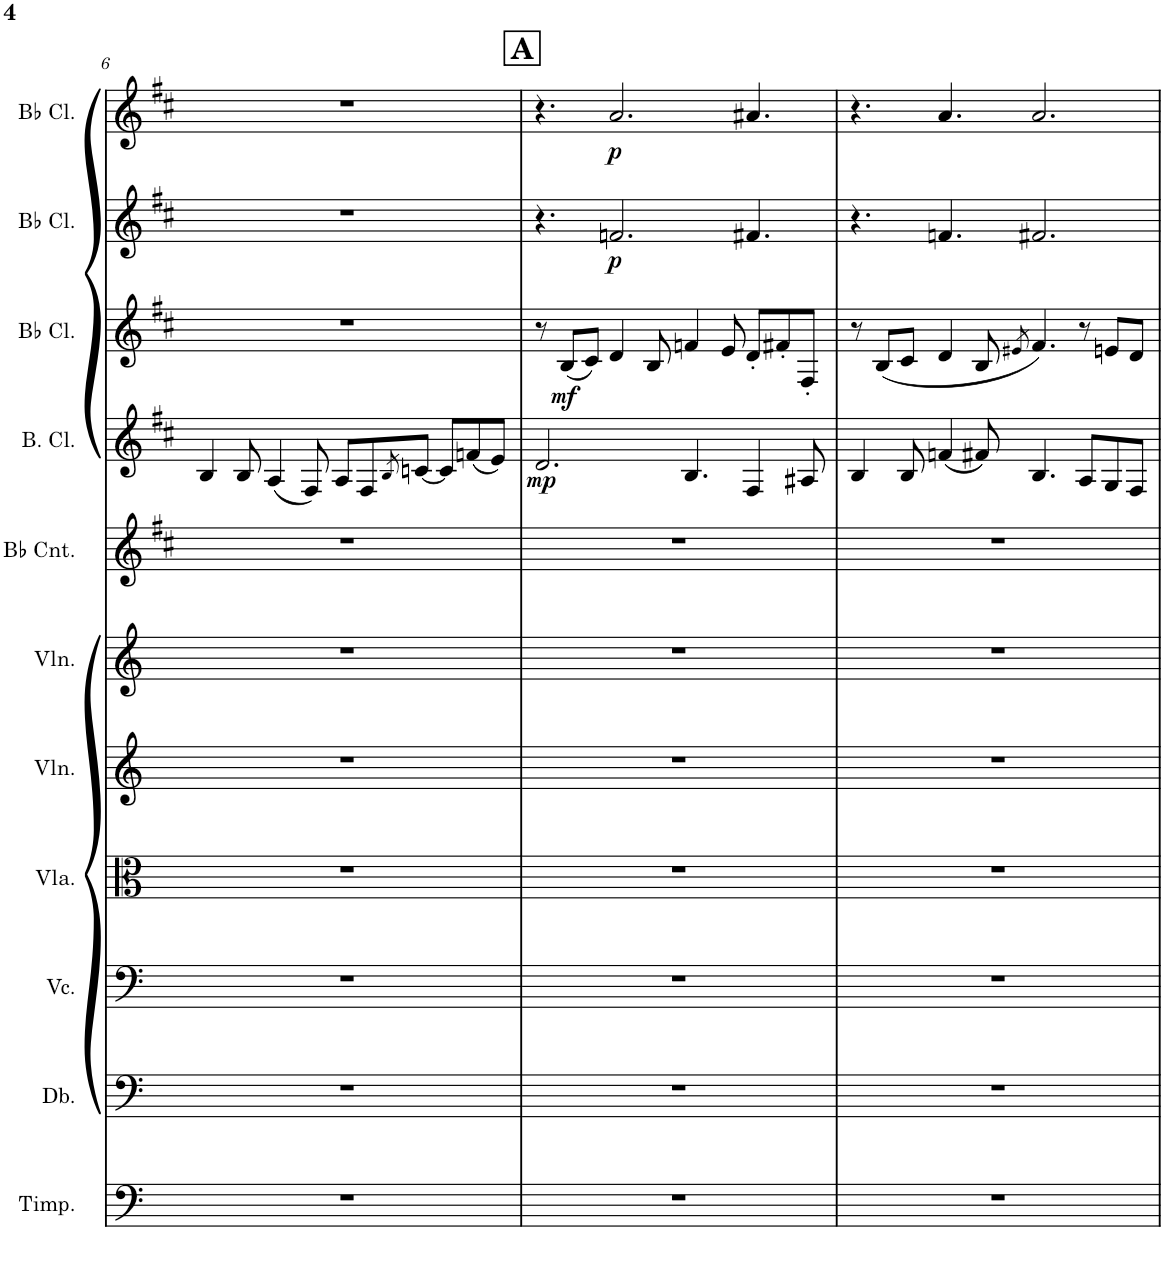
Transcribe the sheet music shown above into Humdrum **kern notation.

**kern	**kern	**kern	**kern	**kern	**kern	**kern	**kern	**dynam	**kern	**dynam	**kern	**dynam	**kern	**dynam
*part11	*part10	*part9	*part8	*part7	*part6	*part5	*part4	*part4	*part3	*part3	*part2	*part2	*part1	*part1
*staff11	*staff10	*staff9	*staff8	*staff7	*staff6	*staff5	*staff4	*staff4	*staff3	*staff3	*staff2	*staff2	*staff1	*staff1
*I"Timpani	*I"Double Bass	*I"Violoncello	*I"Viola	*I"Violin	*I"Violin	*I"Bb Cornet	*I"Bass Clarinet	*	*I"Bb Clarinet	*	*I"Bb Clarinet	*	*I"Bb Clarinet	*
*I'Timp.	*I'Db.	*I'Vc.	*I'Vla.	*I'Vln.	*I'Vln.	*I'Bb Cnt.	*I'B. Cl.	*	*I'Bb Cl.	*	*I'Bb Cl.	*	*I'Bb Cl.	*
!!LO:PB:g=z
*clefF4	*clefF4	*clefF4	*clefC3	*clefG2	*clefG2	*clefG2	*clefG2	*	*clefG2	*	*clefG2	*	*clefG2	*
*	*Trd7c12	*	*	*	*	*Trd1c2	*Trd8c14	*	*Trd1c2	*	*Trd1c2	*	*Trd1c2	*
*k[]	*k[]	*k[]	*k[]	*k[]	*k[]	*k[f#c#]	*k[f#c#]	*	*k[f#c#]	*	*k[f#c#]	*	*k[f#c#]	*
*M12/8	*M12/8	*M12/8	*M12/8	*M12/8	*M12/8	*M12/8	*M12/8	*	*M12/8	*	*M12/8	*	*M12/8	*
=6	=6	=6	=6	=6	=6	=6	=6	=6	=6	=6	=6	=6	=6	=6
1.r	1.r	1.r	1.r	1.r	1.r	1.r	4B/	.	1.r	.	1.r	.	1.r	.
.	.	.	.	.	.	.	8B/	.	.	.	.	.	.	.
.	.	.	.	.	.	.	(4A/	.	.	.	.	.	.	.
.	.	.	.	.	.	.	8F#/)	.	.	.	.	.	.	.
.	.	.	.	.	.	.	8A/L	.	.	.	.	.	.	.
.	.	.	.	.	.	.	8F#/	.	.	.	.	.	.	.
.	.	.	.	.	.	.	8qB/	.	.	.	.	.	.	.
.	.	.	.	.	.	.	[8cn/J	.	.	.	.	.	.	.
.	.	.	.	.	.	.	8c/L]	.	.	.	.	.	.	.
.	.	.	.	.	.	.	(8fn/	.	.	.	.	.	.	.
.	.	.	.	.	.	.	8e/J)	.	.	.	.	.	.	.
!!LO:REH:place=s1:a:B:cj:fs=14:t=A
=7	=7	=7	=7	=7	=7	=7	=7	=7	=7	=7	=7	=7	=7	=7
!	!	!	!	!	!	!	!	!LO:DY:b	!	!	!	!	!	!
1.r	1.r	1.r	1.r	1.r	1.r	1.r	2.d/	mp	8r	.	4.r	.	4.r	.
!	!	!	!	!	!	!	!	!	!	!LO:DY:b	!	!	!	!
.	.	.	.	.	.	.	.	.	(8B/L	mf	.	.	.	.
.	.	.	.	.	.	.	.	.	8c#/J)	.	.	.	.	.
!	!	!	!	!	!	!	!	!	!	!	!	!LO:DY:b	!	!LO:DY:b
.	.	.	.	.	.	.	.	.	4d/	.	2.fn/	p	2.a/	p
.	.	.	.	.	.	.	.	.	8B/	.	.	.	.	.
.	.	.	.	.	.	.	4.B/	.	4fn/	.	.	.	.	.
.	.	.	.	.	.	.	.	.	8e/	.	.	.	.	.
.	.	.	.	.	.	.	4F#/	.	8d'/L	.	4.f#X/	.	4.a#X/	.
.	.	.	.	.	.	.	.	.	8f#X'/	.	.	.	.	.
.	.	.	.	.	.	.	8A#X/	.	8F#'/J	.	.	.	.	.
=8	=8	=8	=8	=8	=8	=8	=8	=8	=8	=8	=8	=8	=8	=8
1.r	1.r	1.r	1.r	1.r	1.r	1.r	4B/	.	8r	.	4.r	.	4.r	.
.	.	.	.	.	.	.	.	.	(8B/L	.	.	.	.	.
.	.	.	.	.	.	.	8B/	.	8c#/J	.	.	.	.	.
.	.	.	.	.	.	.	(4fn/	.	4d/	.	4.fn/	.	4.a/	.
.	.	.	.	.	.	.	8f#X/)	.	8B/	.	.	.	.	.
.	.	.	.	.	.	.	.	.	8qe#X/	.	.	.	.	.
.	.	.	.	.	.	.	4.B/	.	4.f#/)	.	2.f#X/	.	2.a/	.
.	.	.	.	.	.	.	8A/L	.	8r	.	.	.	.	.
.	.	.	.	.	.	.	8G/	.	8en/L	.	.	.	.	.
.	.	.	.	.	.	.	8F#/J	.	8d/J	.	.	.	.	.
=	=	=	=	=	=	=	=	=	=	=	=	=	=	=
*-	*-	*-	*-	*-	*-	*-	*-	*-	*-	*-	*-	*-	*-	*-
